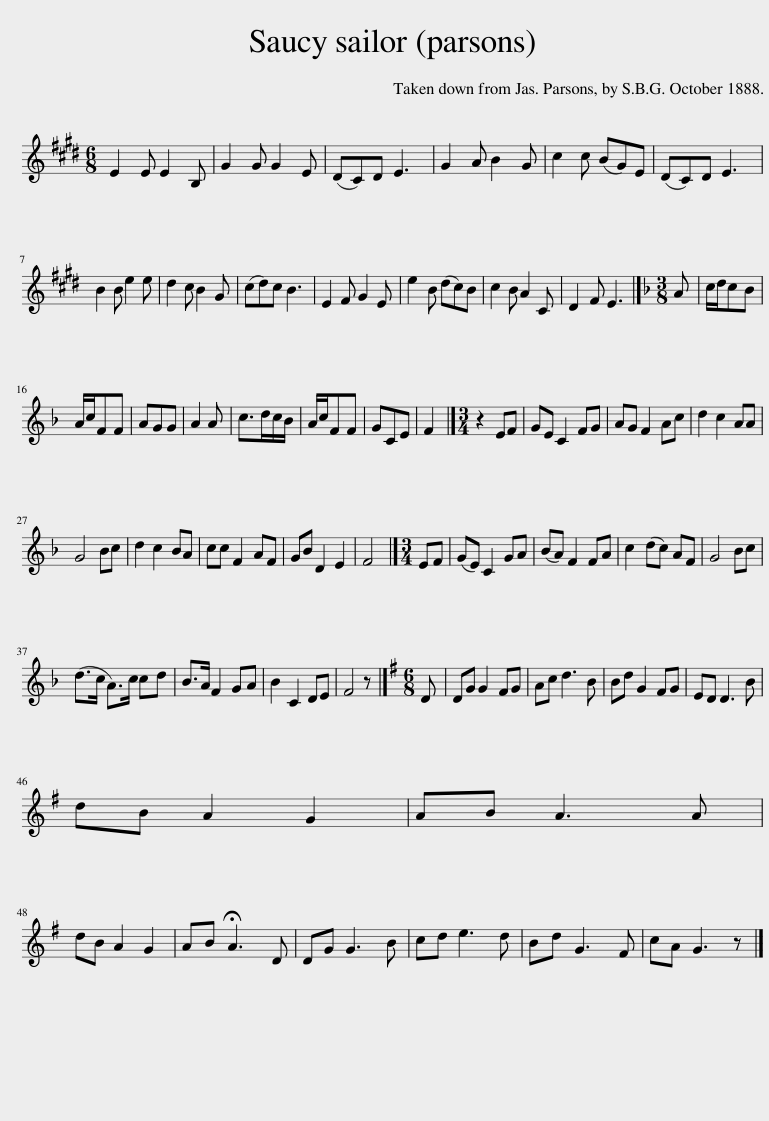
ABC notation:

X:1
L:1/8
M:6/8
I:linebreak $
K:E
V:1 treble
V:1
 E2 E E2 B, | G2 G G2 E | (DC)D E3 | G2 A B2 G | c2 c (BG)E | %5
 (DC)D E3 |$ B2 B e2 e | d2 c B2 G | (cd)c B3 | E2 F G2 E | %10
 e2 B (dc)B | c2 B A2 C | D2 F E3 |][K:F][M:3/8] A | c/d/cB |$ %15
 A/c/FF | AGG | A2 A | c>dc/B/ | A/c/FF | %20
 GCE | F2 |][M:3/4] z2 EF | GE C2 FG | AG F2 Ac | %25
 d2 c2 AA |$ G4 Bc | d2 c2 BA | cc F2 AF | GB D2 E2 | %30
 F4 |][M:3/4] EF | (GE) C2 GA | (BA) F2 FA | c2 (dc) AF | %35
 G4 Bc |$ (d>c A>)c cd | B>A F2 GA | B2 C2 DE | F4 z |] %40
[K:G][M:6/8] D | DG G2 FG | Ac d3 B | Bd G2 FG | ED D3 B |$ %45
 dB A2 G2 | AB A3 A |$ dB A2 G2 | AB !fermata!A3 D | DG G3 B | %50
 cd e3 d | Bd G3 F | cA G3 z |] %53
